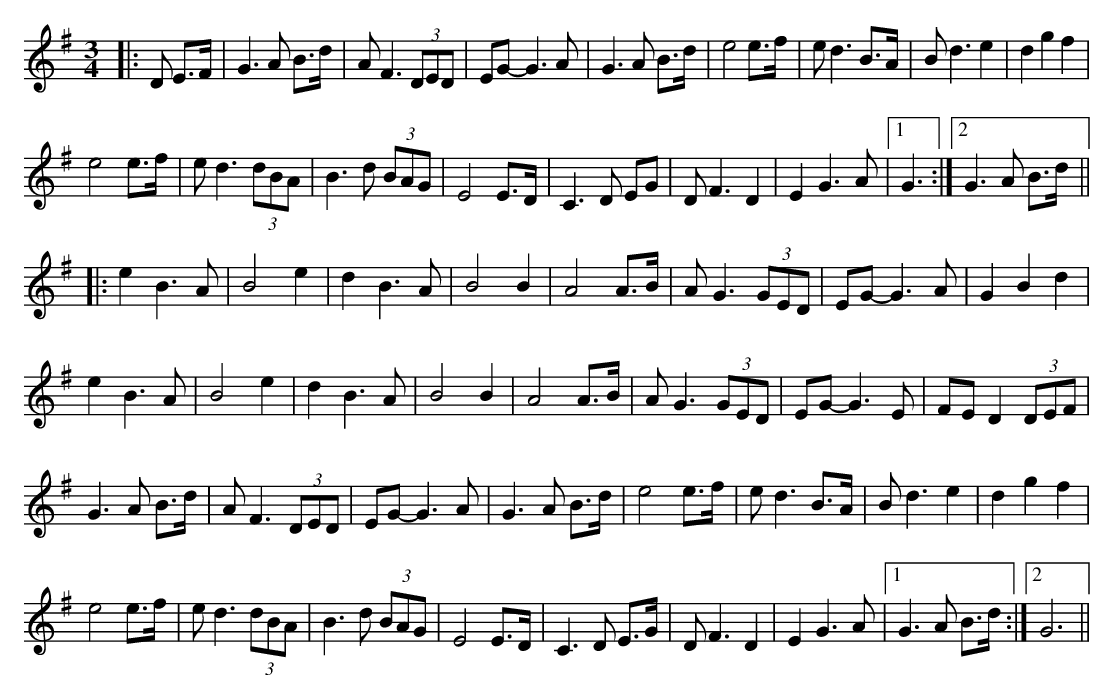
X:1
M:3/4
K:G
|:D E>F|G3 A B>d|A F3 (3DED|EG- G3 A|G3 A B>d|e4 e>f|ed3 B>A|B d3e2|d2 g2f2|
e4 e>f|e d3 (3 dBA|B3 d (3BAG|E4 E>D|C3 D EG|D F3 D2|E2 G3A|1 G3:|2 G3 A B>d||
|:e2 B3 A|B4 e2|d2 B3 A|B4 B2|A4 A>B|A G3 (3GED|EG-G3 A|G2 B2 d2|
e2 B3A|B4 e2|d2 B3 A|B4 B2|A4 A>B|A G3 (3GED|EG-G3 E|FE D2 (3DEF|
G3 A B>d|A F3 (3DED|EG- G3 A|G3 A B>d|e4 e>f|ed3 B>A|B d3e2|d2 g2f2|
e4 e>f|e d3 (3 dBA|B3 d (3BAG|E4 E>D|C3 D E>G|D F3 D2|E2 G3A|1 G3 A B>d:|2 G6||
